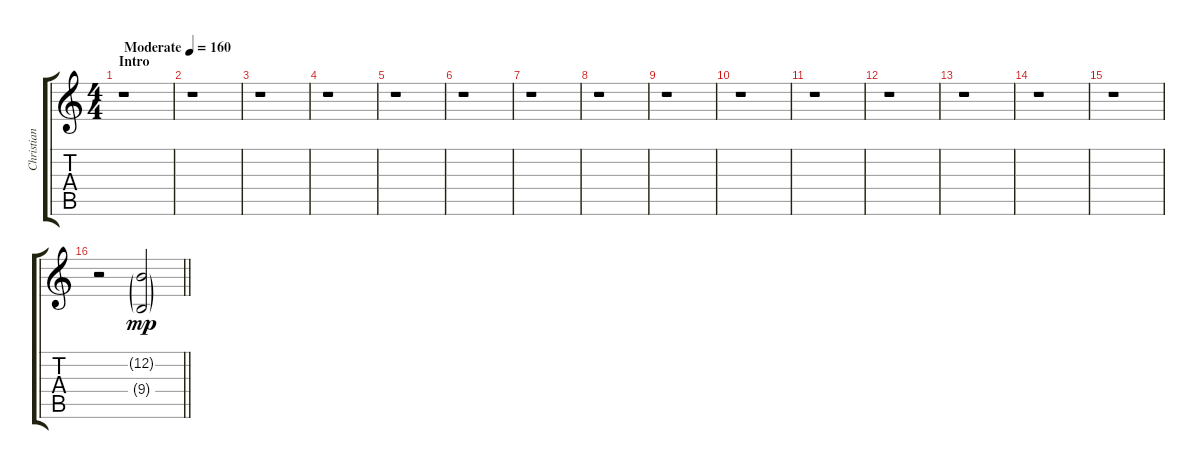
\track ("Christian Kretschmar" "Christian ") {instrument stringensemble1}
\staff {score tabs}
\tuning (E4 B3 G3 D3 A2 E2) {hide}
\ts (4 4)
\section ("" "Intro")
\tempo (160 "Moderate")
\clef g2
\ks c
r.1{dy mp instrument stringensemble1} |
r.1 |
r.1 |
r.1 |
r.1 |
r.1 |
r.1 |
r.1 |
r.1 |
r.1 |
r.1 |
r.1 |
r.1 |
r.1 |
r.1 |
\barLineRight lightlight
r.2 (12.2{g} 9.4{g}).2
